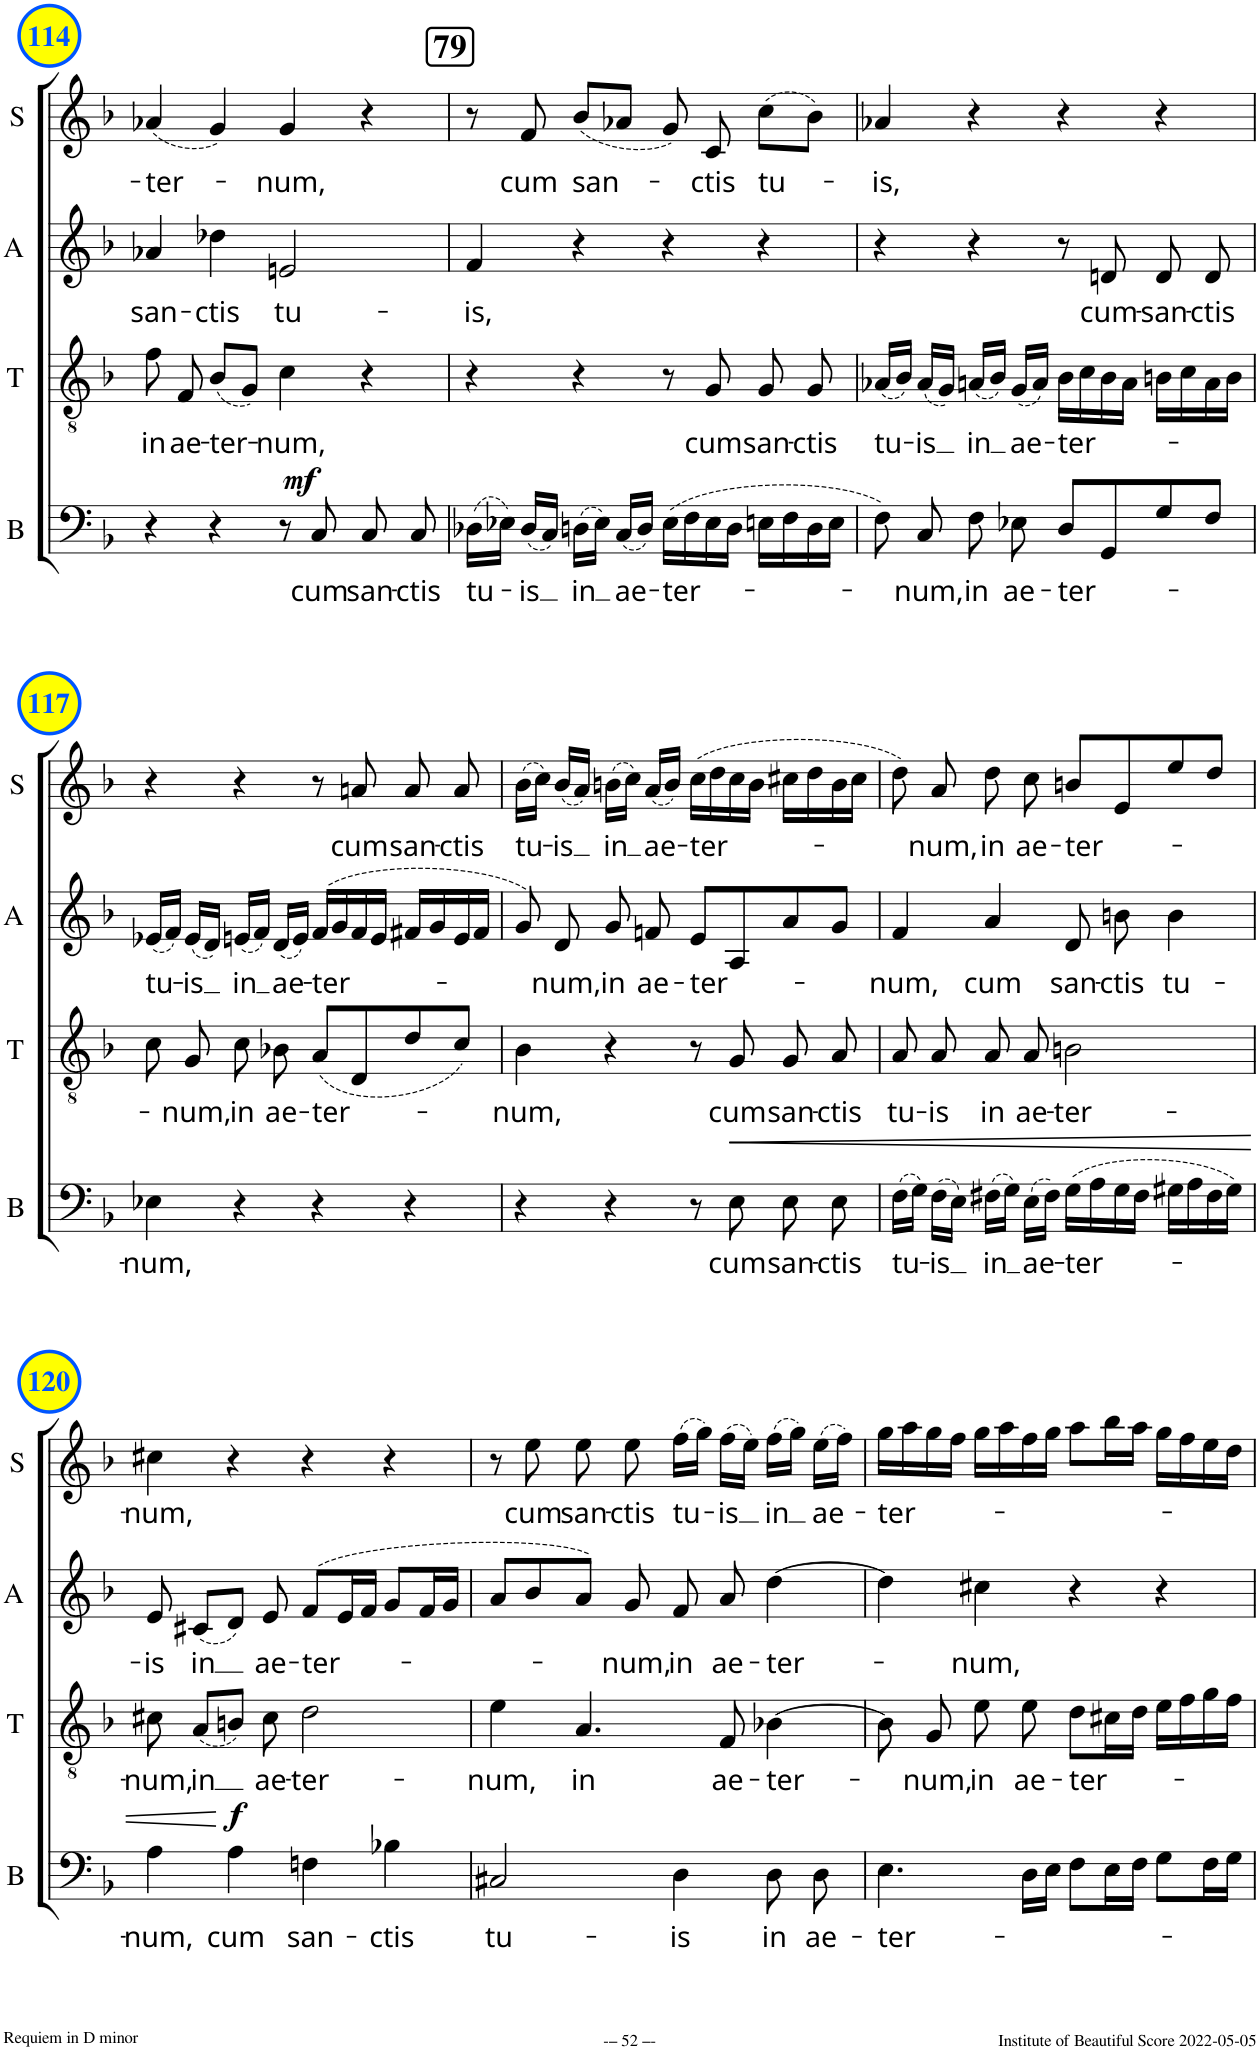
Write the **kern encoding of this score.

**kern	**text	**dynam	**kern	**text	**kern	**text	**kern	**text
*part4	*part4	*part4	*part3	*part3	*part2	*part2	*part1	*part1
*staff4	*staff4	*staff4	*staff3	*staff3	*staff2	*staff2	*staff1	*staff1
*I"B	*	*	*I"T	*	*I"A	*	*I"S	*
*I'B	*	*	*I'T	*	*I'A	*	*I'S	*
!!LO:PB:g=z
*clefF4	*	*	*clefGv2	*	*clefG2	*	*clefG2	*
*k[b-]	*	*	*k[b-]	*	*k[b-]	*	*k[b-]	*
*M4/4	*	*	*M4/4	*	*M4/4	*	*M4/4	*
*met(c)	*	*	*met(c)	*	*met(c)	*	*met(c)	*
=114	=114	=114	=114	=114	=114	=114	=114	=114
!	!	!	!	!LO:LY:b	!	!LO:LY:b	!	!LO:LY:b
4r	.	.	8f\	in	4a-X/	san-	(4a-X/	-ter-
!	!	!	!	!LO:LY:b	!	!	!	!
.	.	.	8F/	ae-	.	.	.	.
!	!	!	!	!LO:LY:b	!	!LO:LY:b	!	!
4r	.	.	(8B-/L	-ter-	4dd-X\	-ctis	4g/)	.
.	.	.	8G/J)	.	.	.	.	.
!	!	!	!	!LO:LY:b	!	!LO:LY:b	!	!LO:LY:b
8r	.	.	4c\	-num,	2en/	tu-	4g/	-num,
!	!LO:LY:b	!LO:DY:a	!	!	!	!	!	!
8C/	cum	mf	.	.	.	.	.	.
!	!LO:LY:b	!	!	!	!	!	!	!
8C/	san-	.	4r	.	.	.	4r	.
!	!LO:LY:b	!	!	!	!	!	!	!
8C/	-ctis	.	.	.	.	.	.	.
!!LO:REH:place=s1:a:B:cj:fs=14:t=79
=115	=115	=115	=115	=115	=115	=115	=115	=115
!	!LO:LY:b	!	!	!	!	!LO:LY:b	!	!
(16D-X\LL	tu-	.	4r	.	4f/	-is,	8r	.
16E-X\JJ)	.	.	.	.	.	.	.	.
!	!LO:LY:b	!	!	!	!	!	!	!LO:LY:b
(16D-/LL	-is	.	.	.	.	.	8f/	cum
16C/JJ)	.	.	.	.	.	.	.	.
!	!LO:LY:b	!	!	!	!	!	!	!LO:LY:b
(16Dn\LL	in	.	4r	.	4r	.	(<8b-/L	san-
16E-\JJ)	.	.	.	.	.	.	.	.
!	!LO:LY:b	!	!	!	!	!	!	!
(16C/LL	ae-	.	.	.	.	.	8a-X/J	.
16D/JJ)	.	.	.	.	.	.	.	.
!	!LO:LY:b	!	!	!	!	!	!	!
(16E-\LL	-ter-	.	8r	.	4r	.	8g/)	.
16F\	.	.	.	.	.	.	.	.
!	!	!	!	!LO:LY:b	!	!	!	!LO:LY:b
16E-\	.	.	8G/	cum	.	.	8c/	-ctis
16D\JJ	.	.	.	.	.	.	.	.
!	!	!	!	!LO:LY:b	!	!	!	!LO:LY:b
16En\LL	.	.	8G/	san-	4r	.	(8cc\L	tu-
16F\	.	.	.	.	.	.	.	.
!	!	!	!	!LO:LY:b	!	!	!	!
16D\	.	.	8G/	-ctis	.	.	8b-\J)	.
16E\JJ	.	.	.	.	.	.	.	.
=116	=116	=116	=116	=116	=116	=116	=116	=116
!	!	!	!	!LO:LY:b	!	!	!	!LO:LY:b
8F\)	.	.	(16A-X/LL	tu-	4r	.	4a-X/	-is,
.	.	.	16B-/JJ)	.	.	.	.	.
!	!LO:LY:b	!	!	!LO:LY:b	!	!	!	!
8C/	-num,	.	(<16A-/LL	-is	.	.	.	.
.	.	.	16G/JJ)	.	.	.	.	.
!	!LO:LY:b	!	!	!LO:LY:b	!	!	!	!
8F\	in	.	(16An/LL	in	4r	.	4r	.
.	.	.	16B-/JJ)	.	.	.	.	.
!	!LO:LY:b	!	!	!LO:LY:b	!	!	!	!
8E-X\	ae-	.	(16G/LL	ae-	.	.	.	.
.	.	.	16A/JJ)	.	.	.	.	.
!	!LO:LY:b	!	!	!LO:LY:b	!	!	!	!
8D/L	-ter-	.	16B-\LL	-ter-	8r	.	4r	.
.	.	.	16c\	.	.	.	.	.
!	!	!	!	!	!	!LO:LY:b	!	!
8GG/	.	.	16B-\	.	8dn/	cum-	.	.
.	.	.	16A\JJ	.	.	.	.	.
!	!	!	!	!	!	!LO:LY:b	!	!
8G/	.	.	16Bn\LL	.	8d/	-san-	4r	.
.	.	.	16c\	.	.	.	.	.
!	!	!	!	!	!	!LO:LY:b	!	!
8F/J	.	.	16A\	.	8d/	-ctis	.	.
.	.	.	16B\JJ	.	.	.	.	.
!!LO:LB:g=z
=117	=117	=117	=117	=117	=117	=117	=117	=117
!	!LO:LY:b	!	!	!	!	!LO:LY:b	!	!
4E-X\	-num,	.	8c\	.	(16e-X/LL	tu-	4r	.
.	.	.	.	.	16f/JJ)	.	.	.
!	!	!	!	!LO:LY:b	!	!LO:LY:b	!	!
.	.	.	8G/	-num,	(16e-/LL	-is	.	.
.	.	.	.	.	16d/JJ)	.	.	.
!	!	!	!	!LO:LY:b	!	!LO:LY:b	!	!
4r	.	.	8c\	in	(16en/LL	in	4r	.
.	.	.	.	.	16f/JJ)	.	.	.
!	!	!	!	!LO:LY:b	!	!LO:LY:b	!	!
.	.	.	8B-X\	ae-	(16d/LL	ae-	.	.
.	.	.	.	.	16e/JJ)	.	.	.
!	!	!	!	!LO:LY:b	!	!LO:LY:b	!	!
4r	.	.	(8A/L	-ter-	(>16f/LL	-ter-	8r	.
.	.	.	.	.	16g/	.	.	.
!	!	!	!	!	!	!	!	!LO:LY:b
.	.	.	8D/	.	16f/	.	8an/	cum
.	.	.	.	.	16e/JJ	.	.	.
!	!	!	!	!	!	!	!	!LO:LY:b
4r	.	.	8d/	.	16f#X/LL	.	8a/	san-
.	.	.	.	.	16g/	.	.	.
!	!	!	!	!	!	!	!	!LO:LY:b
.	.	.	8c/J)	.	16e/	.	8a/	-ctis
.	.	.	.	.	16f#/JJ	.	.	.
=118	=118	=118	=118	=118	=118	=118	=118	=118
!	!	!	!	!LO:LY:b	!	!	!	!LO:LY:b
4r	.	.	4B-\	-num,	8g/)	.	(16b-\LL	tu-
.	.	.	.	.	.	.	16cc\JJ)	.
!	!	!	!	!	!	!LO:LY:b	!	!LO:LY:b
.	.	.	.	.	8d/	-num,	(16b-/LL	-is
.	.	.	.	.	.	.	16a/JJ)	.
!	!	!	!	!	!	!LO:LY:b	!	!LO:LY:b
4r	.	.	4r	.	8g/	in	(16bn\LL	in
.	.	.	.	.	.	.	16cc\JJ)	.
!	!	!	!	!	!	!LO:LY:b	!	!LO:LY:b
.	.	.	.	.	8fn/	ae-	(16a/LL	ae-
.	.	.	.	.	.	.	16b/JJ)	.
!	!	!	!	!	!	!LO:LY:b	!	!LO:LY:b
8r	.	.	8r	.	8e/L	-ter-	(16cc\LL	-ter-
.	.	.	.	.	.	.	16dd\	.
!	!LO:LY:b	!LO:HP:b	!	!LO:LY:b	!	!	!	!
8E\	cum	<	8G/	cum	8A/	.	16cc\	.
.	.	.	.	.	.	.	16b\JJ	.
!	!LO:LY:b	!	!	!LO:LY:b	!	!	!	!
8E\	san-	.	8G/	san-	8a/	.	16cc#X\LL	.
.	.	.	.	.	.	.	16dd\	.
!	!LO:LY:b	!	!	!LO:LY:b	!	!	!	!
8E\	-ctis	.	8A/	-ctis	8g/J	.	16b\	.
.	.	.	.	.	.	.	16cc#\JJ	.
=119	=119	=119	=119	=119	=119	=119	=119	=119
!	!LO:LY:b	!	!	!LO:LY:b	!	!LO:LY:b	!	!
(16F\LL	tu-	.	8A/	tu-	4f/	-num,	8dd\)	.
16G\JJ)	.	.	.	.	.	.	.	.
!	!LO:LY:b	!	!	!LO:LY:b	!	!	!	!LO:LY:b
(16F\LL	-is	.	8A/	-is	.	.	8a/	-num,
16E\JJ)	.	.	.	.	.	.	.	.
!	!LO:LY:b	!	!	!LO:LY:b	!	!LO:LY:b	!	!LO:LY:b
(16F#X\LL	in	.	8A/	in	4a/	cum	8dd\	in
16G\JJ)	.	.	.	.	.	.	.	.
!	!LO:LY:b	!	!	!LO:LY:b	!	!	!	!LO:LY:b
(16E\LL	ae-	.	8A/	ae-	.	.	8cc\	ae-
16F#\JJ)	.	.	.	.	.	.	.	.
!	!LO:LY:b	!	!	!LO:LY:b	!	!LO:LY:b	!	!LO:LY:b
(>16G\LL	-ter-	.	2Bn\	-ter-	8d/	san-	8bn/L	-ter-
16A\	.	.	.	.	.	.	.	.
!	!	!	!	!	!	!LO:LY:b	!	!
16G\	.	.	.	.	8bn\	-ctis	8e/	.
16F#\JJ	.	.	.	.	.	.	.	.
!	!	!	!	!	!	!LO:LY:b	!	!
16G#X\LL	.	.	.	.	4b\	tu-	8ee/	.
16A\	.	.	.	.	.	.	.	.
16F#\	.	.	.	.	.	.	8dd/J	.
16G#\JJ)	.	.	.	.	.	.	.	.
!!LO:LB:g=z
=120	=120	=120	=120	=120	=120	=120	=120	=120
!	!LO:LY:b	!	!	!LO:LY:b	!	!LO:LY:b	!	!LO:LY:b
4A'~\	-num,	.	8c#X\	-num,	8e/	-is	4cc#X\	-num,
!	!	!	!	!LO:LY:b	!	!LO:LY:b	!	!
.	.	.	(8A/L	in	(8c#X/L	in	.	.
!	!LO:LY:b	!LO:DY:n=1:a	!	!	!	!	!	!
4A\	cum	[ f	8Bn/J)	.	8d/J)	.	4r	.
!	!	!	!	!LO:LY:b	!	!LO:LY:b	!	!
.	.	.	8c#\	ae-	8e/	ae-	.	.
!	!LO:LY:b	!	!	!LO:LY:b	!	!LO:LY:b	!	!
4Fn\	san-	.	2d\	-ter-	(>8f/L	-ter-	4r	.
.	.	.	.	.	16e/L	.	.	.
.	.	.	.	.	16f/JJ	.	.	.
!	!LO:LY:b	!	!	!	!	!	!	!
4B-X\	-ctis	.	.	.	8g/L	.	4r	.
.	.	.	.	.	16f/L	.	.	.
.	.	.	.	.	16g/JJ	.	.	.
=121	=121	=121	=121	=121	=121	=121	=121	=121
!	!LO:LY:b	!	!	!LO:LY:b	!	!	!	!
2C#X/	tu-	.	4e\	-num,	8a/L	.	8r	.
!	!	!	!	!	!	!	!	!LO:LY:b
.	.	.	.	.	8b-/	.	8ee\	cum
!	!	!	!	!LO:LY:b	!	!	!	!LO:LY:b
.	.	.	4.A/	in	8a/J)	.	8ee\	san-
!	!	!	!	!	!	!LO:LY:b	!	!LO:LY:b
.	.	.	.	.	8g/	-num,	8ee\	-ctis
!	!LO:LY:b	!	!	!	!	!LO:LY:b	!	!LO:LY:b
4D\	-is	.	.	.	8f/	in	(16ff\LL	tu-
.	.	.	.	.	.	.	16gg\JJ)	.
!	!	!	!	!LO:LY:b	!	!LO:LY:b	!	!LO:LY:b
.	.	.	8F/	ae-	8a/	ae-	(16ff\LL	-is
.	.	.	.	.	.	.	16ee\JJ)	.
!	!LO:LY:b	!	!	!LO:LY:b	!	!LO:LY:b	!	!LO:LY:b
8D\	in	.	[4B-X\	-ter-	[4dd\	-ter-	(16ff\LL	in
.	.	.	.	.	.	.	16gg\JJ)	.
!	!LO:LY:b	!	!	!	!	!	!	!LO:LY:b
8D\	ae-	.	.	.	.	.	(16ee\LL	ae-
.	.	.	.	.	.	.	16ff\JJ)	.
=122	=122	=122	=122	=122	=122	=122	=122	=122
!	!LO:LY:b	!	!	!	!	!	!	!LO:LY:b
4.E\	-ter-	.	8B-\]	.	4dd\]	.	16gg\LL	-ter-
.	.	.	.	.	.	.	16aa\	.
!	!	!	!	!LO:LY:b	!	!	!	!
.	.	.	8G/	-num,	.	.	16gg\	.
.	.	.	.	.	.	.	16ff\JJ	.
!	!	!	!	!LO:LY:b	!	!LO:LY:b	!	!
.	.	.	8e\	in	4cc#X\	-num,	16gg\LL	.
.	.	.	.	.	.	.	16aa\	.
!	!	!	!	!LO:LY:b	!	!	!	!
16D\LL	.	.	8e\	ae-	.	.	16ff\	.
16E\JJ	.	.	.	.	.	.	16gg\JJ	.
!	!	!	!	!LO:LY:b	!	!	!	!
8F\L	.	.	8d\L	-ter-	4r	.	8aa\L	.
16E\L	.	.	16c#X\L	.	.	.	16bb-\L	.
16F\JJ	.	.	16d\JJ	.	.	.	16aa\JJ	.
8G\L	.	.	16e\LL	.	4r	.	16gg\LL	.
.	.	.	16f\	.	.	.	16ff\	.
16F\L	.	.	16g\	.	.	.	16ee\	.
16G\JJ	.	.	16f\JJ	.	.	.	16dd\JJ	.
=	=	=	=	=	=	=	=	=
*-	*-	*-	*-	*-	*-	*-	*-	*-
